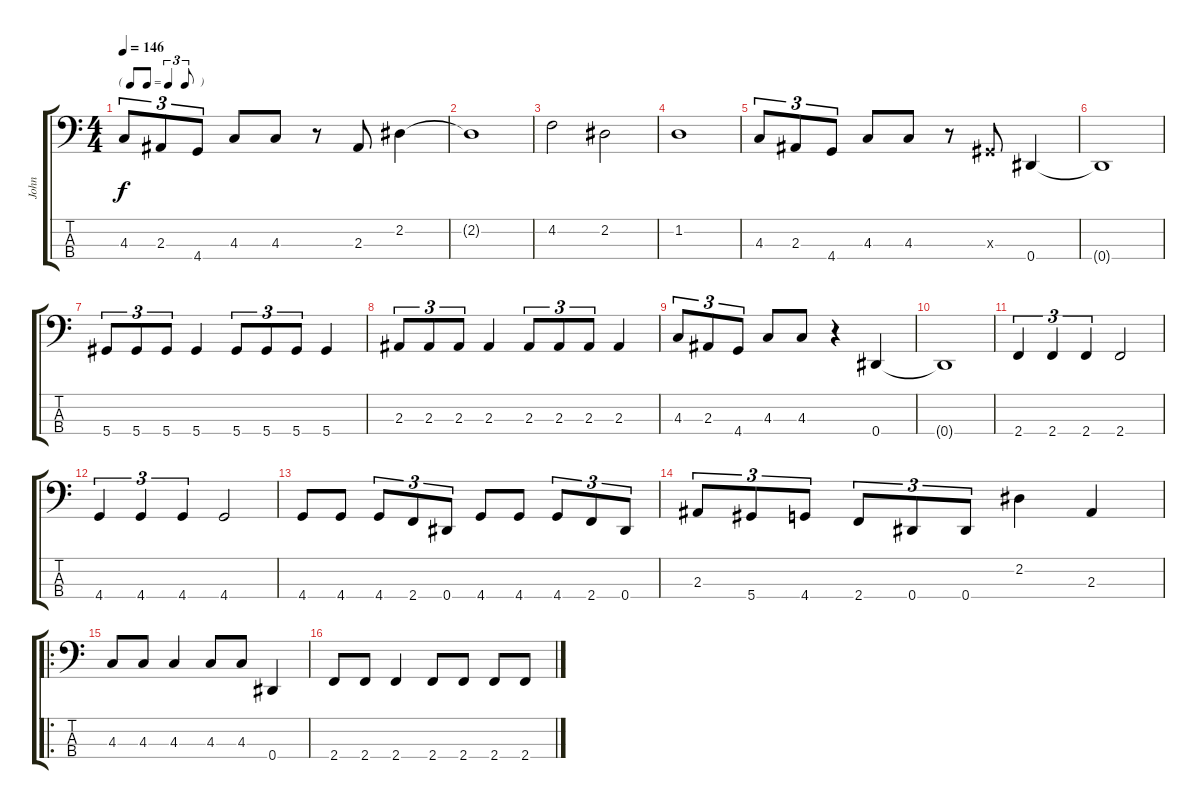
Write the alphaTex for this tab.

\track ("John" "John") {instrument electricbassfinger}
\staff {score tabs}
\tuning (Gb2 Db2 Ab1 Eb1) {hide}
\ts (4 4)
\tf triplet8th
\tempo 146
\clef f4
\ks c
4.3.8{tu (3 2) dy f} 2.3.8{tu (3 2)} 4.4.8{tu (3 2)} 4.3.8 4.3.8 r.8 2.3.8 2.2.4 |
2.2{t}.1 |
4.2.2 2.2.2 |
1.2.1 |
4.3.8{tu (3 2)} 2.3.8{tu (3 2)} 4.4.8{tu (3 2)} 4.3.8 4.3.8 r.8 0.3{x}.8 0.4.4 |
0.4{t}.1 |
5.4.8{tu (3 2)} 5.4.8{tu (3 2)} 5.4.8{tu (3 2)} 5.4.4 5.4.8{tu (3 2)} 5.4.8{tu (3 2)} 5.4.8{tu (3 2)} 5.4.4 |
2.3.8{tu (3 2)} 2.3.8{tu (3 2)} 2.3.8{tu (3 2)} 2.3.4 2.3.8{tu (3 2)} 2.3.8{tu (3 2)} 2.3.8{tu (3 2)} 2.3.4 |
4.3.8{tu (3 2)} 2.3.8{tu (3 2)} 4.4.8{tu (3 2)} 4.3.8 4.3.8 r.4 0.4.4 |
0.4{t}.1 |
2.4.4{tu (3 2)} 2.4.4{tu (3 2)} 2.4.4{tu (3 2)} 2.4.2 |
4.4.4{tu (3 2)} 4.4.4{tu (3 2)} 4.4.4{tu (3 2)} 4.4.2 |
4.4.8 4.4.8 4.4.8{tu (3 2)} 2.4.8{tu (3 2)} 0.4.8{tu (3 2)} 4.4.8 4.4.8 4.4.8{tu (3 2)} 2.4.8{tu (3 2)} 0.4.8{tu (3 2)} |
2.3.8{tu (3 2)} 5.4.8{tu (3 2)} 4.4.8{tu (3 2)} 2.4.8{tu (3 2)} 0.4.8{tu (3 2)} 0.4.8{tu (3 2)} 2.2.4 2.3.4 |
\ro
4.3.8 4.3.8 4.3.4 4.3.8 4.3.8 0.4.4 |
2.4.8 2.4.8 2.4.4 2.4.8 2.4.8 2.4.8 2.4.8
